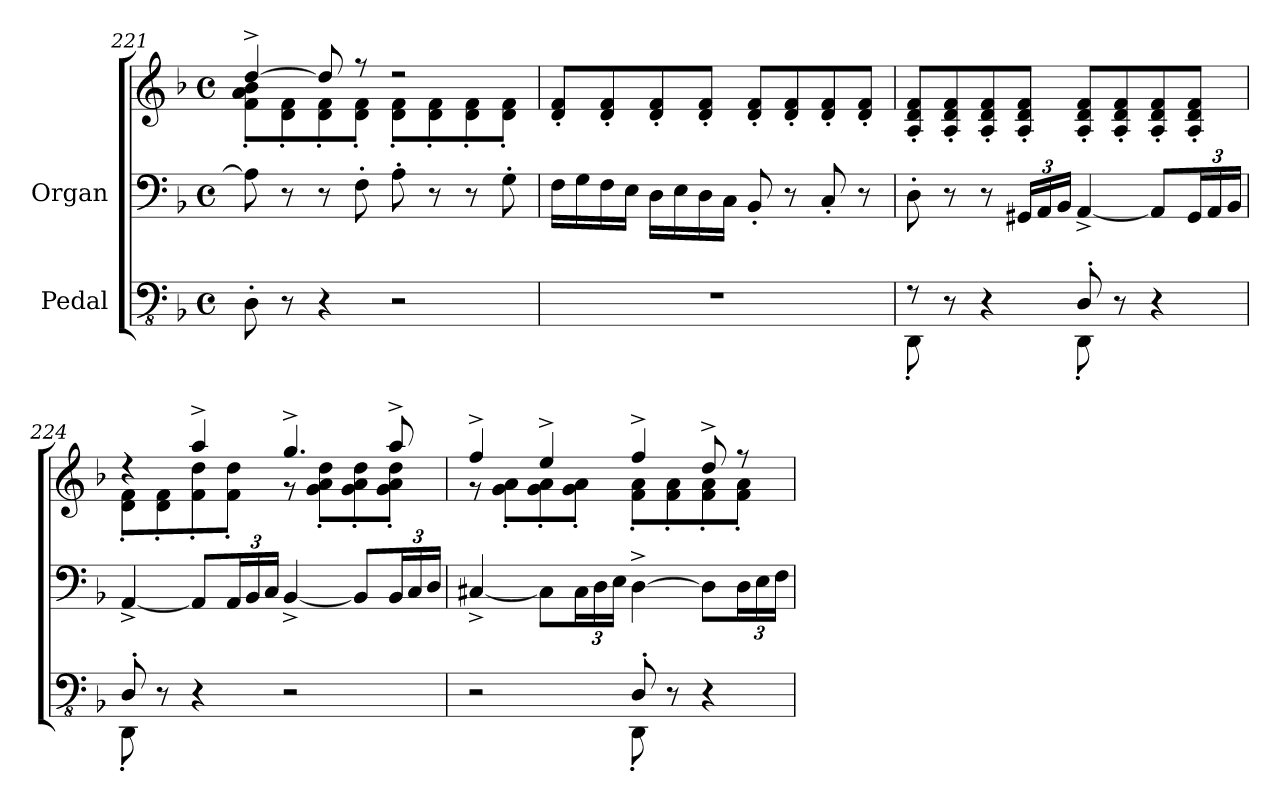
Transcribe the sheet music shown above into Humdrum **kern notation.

**kern	**kern	**kern
*part2	*part1	*part1
*staff3	*staff2	*staff1
*I"Pedal	*I"Organ	*
*clefFv4	*clefF4	*clefG2
*k[b-]	*k[b-]	*k[b-]
*M4/4	*M4/4	*M4/4
*met(c)	*met(c)	*met(c)
=221	=221	=221
*	*	*^
8DD'\	8A\]	[4dd^/	8f\' 8a\' 8b-\'L
8r	8r	.	8d\' 8f\'
4r	8r	8dd/]	8d\' 8f\'
.	8F'\	8r	8d\' 8f\'J
2r	8A'\	2r	8d\' 8f\'L
.	8r	.	8d\' 8f\'
.	8r	.	8d\' 8f\'
.	8G'\	.	8d\' 8f\'J
!!LO:LB:g=z	!!
=222	=222	=222	=222
1r	16F\LL	2ryy	8d/' 8f/'L
.	16G\	.	.
.	16F\	.	8d/' 8f/'
.	16E\JJ	.	.
.	16D\LL	.	8d/' 8f/'
.	16E\	.	.
.	16D\	.	8d/' 8f/'J
.	16C\JJ	.	.
.	8BB-'/	2ryy	8d/' 8f/'L
.	8r	.	8d/' 8f/'
.	8C'/	.	8d/' 8f/'
.	8r	.	8d/' 8f/'J
=223	=223	=223	=223
*^	*	*	*
8r	8DDD'\	8D'\	2ryy	8A/' 8d/' 8f/'L
8r	8ryy	8r	.	8A/' 8d/' 8f/'
4r	4ryy	8r	.	8A/' 8d/' 8f/'
*	*	*Xbrackettup	*	*
.	.	24GG#X/LL	.	8A/' 8d/' 8f/'J
.	.	24AA/	.	.
.	.	24BB-/JJ	.	.
8DD'/	8DDD'\	[4AA^/	2ryy	8A/' 8d/' 8f/'L
8r	8ryy	.	.	8A/' 8d/' 8f/'
4r	4ryy	8AA/L]	.	8A/' 8d/' 8f/'
.	.	24GG#/L	.	8A/' 8d/' 8f/'J
.	.	24AA/	.	.
.	.	24BB-/JJ	.	.
=224	=224	=224	=224	=224
8DD'/	8DDD'\	[4AA^/	4rdd	8d\' 8f\'L
8r	8ryy	.	.	8d\' 8f\'
4r	4ryy	8AA/L]	4aa^/	8f\' 8dd\'
.	.	24AA/L	.	8f\' 8dd\'J
.	.	24BB-/	.	.
.	.	24C/JJ	.	.
2r	2ryy	[4BB-^/	4.gg^/	8r
.	.	.	.	8g\' 8a\' 8dd\'L
.	.	8BB-/L]	.	8g\' 8a\' 8dd\'
.	.	24BB-/L	8aa^/	8g\' 8a\' 8dd\'J
.	.	24C/	.	.
.	.	24D/JJ	.	.
!!LO:PB:g=z	!!
=225	=225	=225	=225	=225
2r	2ryy	[4C#X^/	4ff^/	8r
.	.	.	.	8g\' 8a\'L
.	.	8C#\L]	4ee^/	8g\' 8a\'
.	.	24C#\L	.	8g\' 8a\'J
.	.	24D\	.	.
.	.	24E\JJ	.	.
8DD'/	8DDD'\	[4D^\	4ff^/	8f\' 8a\'L
8r	8ryy	.	.	8f\' 8a\'
4r	4ryy	8D\L]	8dd^/	8f\' 8a\'
.	.	24D\L	8r	8f\' 8a\'J
.	.	24E\	.	.
.	.	24F\JJ	.	.
*v	*v	*	*v	*v
=	=	=
*-	*-	*-
